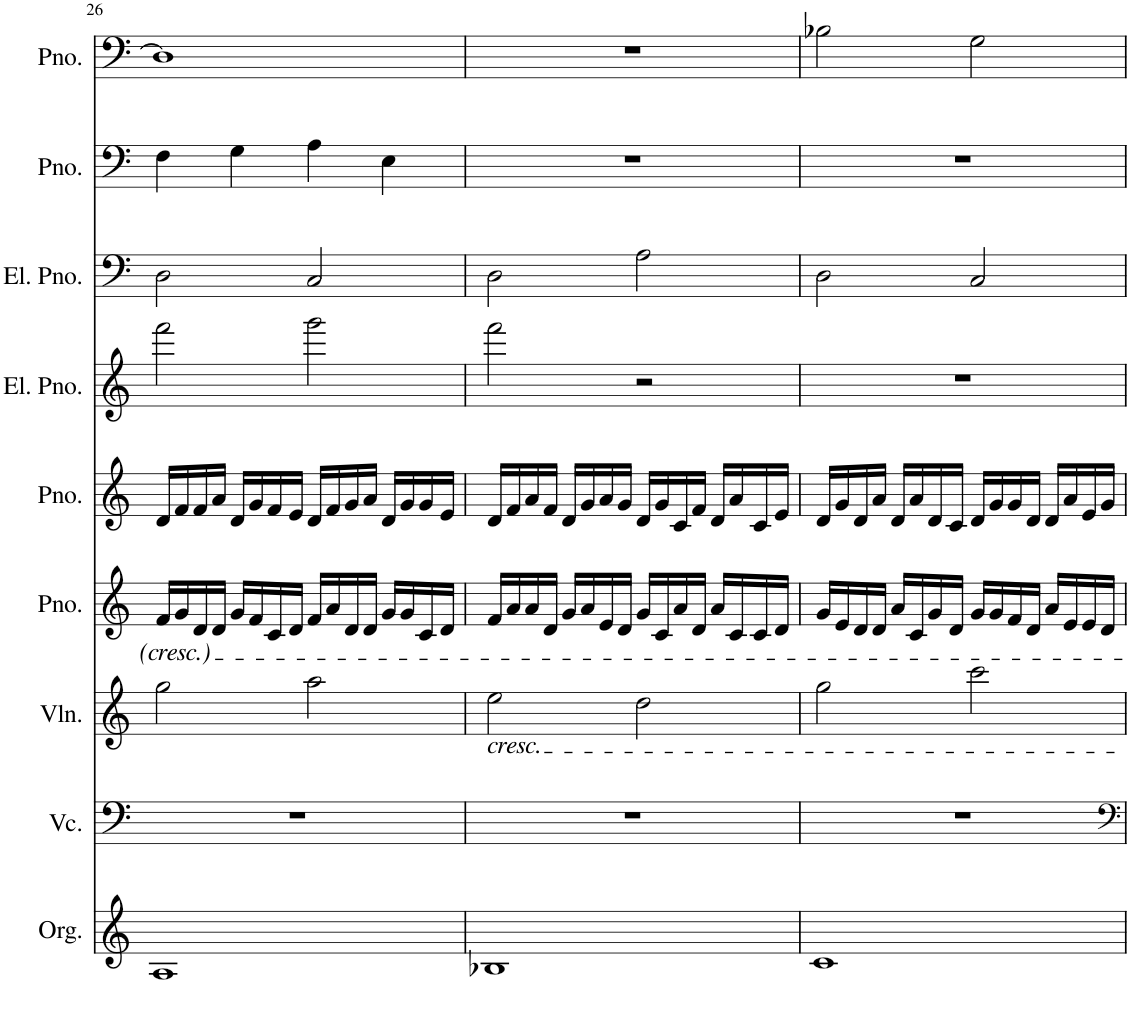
**kern	**kern	**kern	**kern	**kern	**kern	**kern	**kern	**kern
*part9	*part8	*part7	*part6	*part5	*part4	*part3	*part2	*part1
*staff9	*staff8	*staff7	*staff6	*staff5	*staff4	*staff3	*staff2	*staff1
*I"オルガン	*I"チェロ	*I"ヴァイオリン	*I"ピアノ	*I"ピアノ	*I"エレクトリックピアノ	*I"エレクトリックピアノ	*I"ピアノ	*I"ピアノ
!!LO:PB:g=z
*clefG2	*clefF4	*clefG2	*clefG2	*clefG2	*clefG2	*clefF4	*clefF4	*clefF4
*k[]	*k[]	*k[]	*k[]	*k[]	*k[]	*k[]	*k[]	*k[]
*M4/4	*M4/4	*M4/4	*M4/4	*M4/4	*M4/4	*M4/4	*M4/4	*M4/4
=26	=26	=26	=26	=26	=26	=26	=26	=26
1A	1r	2gg\	16f/LL	16d/LL	2fff\	2D\	4F\	1D]
.	.	.	16g/	16f/	.	.	.	.
.	.	.	16d/	16f/	.	.	.	.
.	.	.	16d/JJ	16a/JJ	.	.	.	.
.	.	.	16g/LL	16d/LL	.	.	4G\	.
.	.	.	16f/	16g/	.	.	.	.
.	.	.	16c/	16f/	.	.	.	.
.	.	.	16d/JJ	16e/JJ	.	.	.	.
.	.	2aa\	16f/LL	16d/LL	2ggg\	2C/	4A\	.
.	.	.	16a/	16f/	.	.	.	.
.	.	.	16d/	16g/	.	.	.	.
.	.	.	16d/JJ	16a/JJ	.	.	.	.
.	.	.	16g/LL	16d/LL	.	.	4E\	.
.	.	.	16g/	16g/	.	.	.	.
.	.	.	16c/	16g/	.	.	.	.
.	.	.	16d/JJ	16e/JJ	.	.	.	.
=27	=27	=27	=27	=27	=27	=27	=27	=27
!	!	!LO:TX:b:i:t=cresc.	!	!	!	!	!	!
1B-X	1r	2ee\	16f/LL	16d/LL	2fff\	2D\	1r	1r
.	.	.	16a/	16f/	.	.	.	.
.	.	.	16a/	16a/	.	.	.	.
.	.	.	16d/JJ	16f/JJ	.	.	.	.
.	.	.	16g/LL	16d/LL	.	.	.	.
.	.	.	16a/	16g/	.	.	.	.
.	.	.	16e/	16a/	.	.	.	.
.	.	.	16d/JJ	16g/JJ	.	.	.	.
.	.	2dd\	16g/LL	16d/LL	2r	2A\	.	.
.	.	.	16c/	16g/	.	.	.	.
.	.	.	16a/	16c/	.	.	.	.
.	.	.	16d/JJ	16f/JJ	.	.	.	.
.	.	.	16a/LL	16d/LL	.	.	.	.
.	.	.	16c/	16a/	.	.	.	.
.	.	.	16c/	16c/	.	.	.	.
.	.	.	16d/JJ	16e/JJ	.	.	.	.
=28	=28	=28	=28	=28	=28	=28	=28	=28
1c	1r	2gg\	16g/LL	16d/LL	1r	2D\	1r	2B-X\
.	.	.	16e/	16g/	.	.	.	.
.	.	.	16d/	16d/	.	.	.	.
.	.	.	16d/JJ	16a/JJ	.	.	.	.
.	.	.	16a/LL	16d/LL	.	.	.	.
.	.	.	16c/	16a/	.	.	.	.
.	.	.	16g/	16d/	.	.	.	.
.	.	.	16d/JJ	16c/JJ	.	.	.	.
.	.	2ccc\	16g/LL	16d/LL	.	2C/	.	2G\
.	.	.	16g/	16g/	.	.	.	.
.	.	.	16f/	16g/	.	.	.	.
.	.	.	16d/JJ	16d/JJ	.	.	.	.
.	.	.	16a/LL	16d/LL	.	.	.	.
.	.	.	16e/	16a/	.	.	.	.
.	.	.	16e/	16e/	.	.	.	.
.	.	.	16d/JJ	16g/JJ	.	.	.	.
=	=	=	=	=	=	=	=	=
*-	*-	*-	*-	*-	*-	*-	*-	*-
